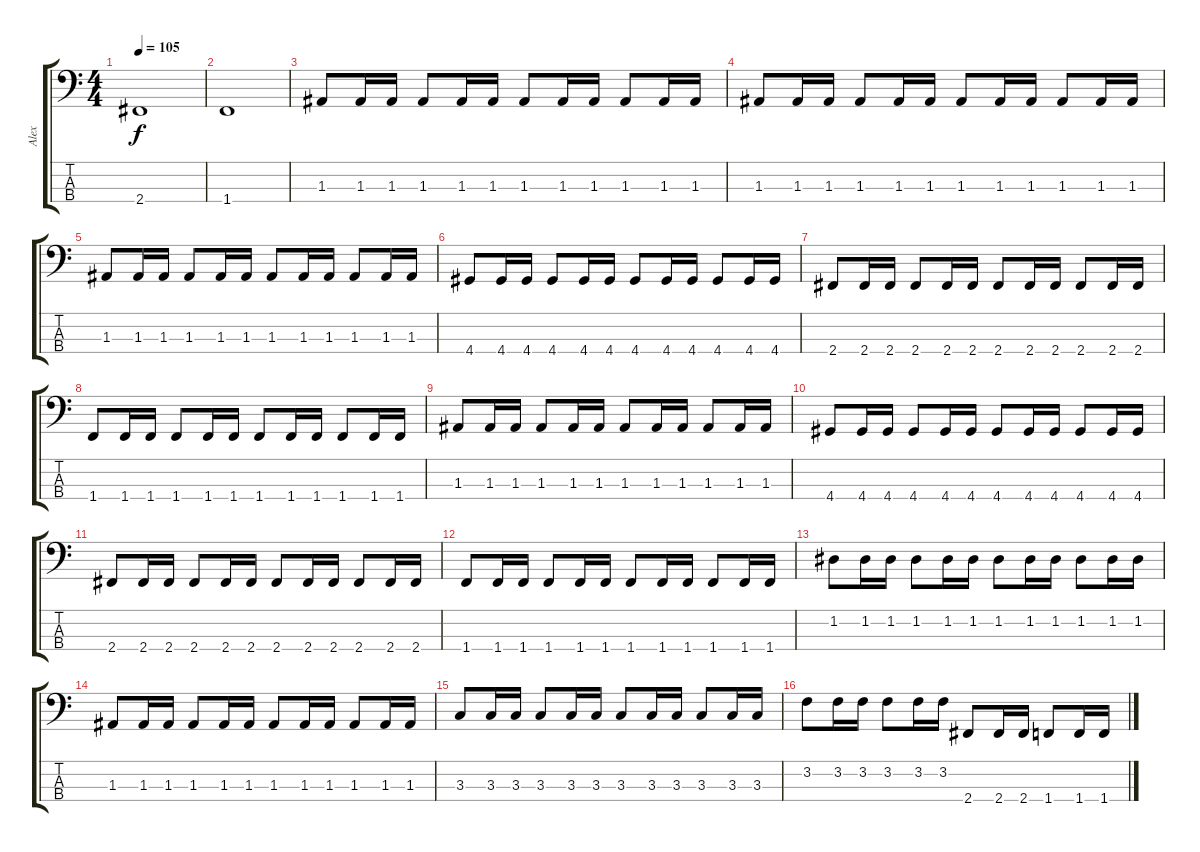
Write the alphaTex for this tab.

\track ("Alex" "Alex") {instrument electricbassfinger}
\staff {score tabs}
\tuning (G2 D2 A1 E1) {hide}
\ts (4 4)
\tempo 105
\clef f4
\ks c
2.4.1{dy f} |
1.4.1 |
1.3.8 1.3.16 1.3.16 1.3.8 1.3.16 1.3.16 1.3.8 1.3.16 1.3.16 1.3.8 1.3.16 1.3.16 |
1.3.8 1.3.16 1.3.16 1.3.8 1.3.16 1.3.16 1.3.8 1.3.16 1.3.16 1.3.8 1.3.16 1.3.16 |
1.3.8 1.3.16 1.3.16 1.3.8 1.3.16 1.3.16 1.3.8 1.3.16 1.3.16 1.3.8 1.3.16 1.3.16 |
4.4.8 4.4.16 4.4.16 4.4.8 4.4.16 4.4.16 4.4.8 4.4.16 4.4.16 4.4.8 4.4.16 4.4.16 |
2.4.8 2.4.16 2.4.16 2.4.8 2.4.16 2.4.16 2.4.8 2.4.16 2.4.16 2.4.8 2.4.16 2.4.16 |
1.4.8 1.4.16 1.4.16 1.4.8 1.4.16 1.4.16 1.4.8 1.4.16 1.4.16 1.4.8 1.4.16 1.4.16 |
1.3.8 1.3.16 1.3.16 1.3.8 1.3.16 1.3.16 1.3.8 1.3.16 1.3.16 1.3.8 1.3.16 1.3.16 |
4.4.8 4.4.16 4.4.16 4.4.8 4.4.16 4.4.16 4.4.8 4.4.16 4.4.16 4.4.8 4.4.16 4.4.16 |
2.4.8 2.4.16 2.4.16 2.4.8 2.4.16 2.4.16 2.4.8 2.4.16 2.4.16 2.4.8 2.4.16 2.4.16 |
1.4.8 1.4.16 1.4.16 1.4.8 1.4.16 1.4.16 1.4.8 1.4.16 1.4.16 1.4.8 1.4.16 1.4.16 |
1.2.8 1.2.16 1.2.16 1.2.8 1.2.16 1.2.16 1.2.8 1.2.16 1.2.16 1.2.8 1.2.16 1.2.16 |
1.3.8 1.3.16 1.3.16 1.3.8 1.3.16 1.3.16 1.3.8 1.3.16 1.3.16 1.3.8 1.3.16 1.3.16 |
3.3.8 3.3.16 3.3.16 3.3.8 3.3.16 3.3.16 3.3.8 3.3.16 3.3.16 3.3.8 3.3.16 3.3.16 |
3.2.8 3.2.16 3.2.16 3.2.8 3.2.16 3.2.16 2.4.8 2.4.16 2.4.16 1.4.8 1.4.16 1.4.16
